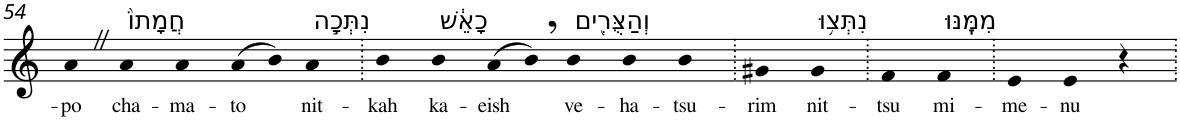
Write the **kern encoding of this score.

**kern	**text
*part1	*part1
*staff1	*staff1
*I"Piano	*
*I'Pno	*
!!LO:PB:g=z
*clefG2	*
*k[]	*
=54	=54
!	!LO:LY:b
4aZ	-po
!LO:TX:a:t=חֲמָתוֹ֙	!
!	!LO:LY:b
4a	cha-
!	!LO:LY:b
4a	-ma-
!	!LO:LY:b
(>8a	-to
8b)	.
!LO:TX:a:t=נִתְּכָ֣ה	!
!	!LO:LY:b
4a	nit-
=55.	=55.
!	!LO:LY:b
4b	-kah
!LO:TX:a:t=כָאֵ֔שׁ	!
!	!LO:LY:b
4b	ka-
!	!LO:LY:b
(>8a	-eish
8b,)	.
!LO:TX:a:t=וְהַצֻּרִ֖ים	!
!	!LO:LY:b
4b	ve-
!	!LO:LY:b
4b	-ha-
!	!LO:LY:b
4b	-tsu-
=56.	=56.
!	!LO:LY:b
4g#X	-rim
!LO:TX:a:t=נִתְּצ֥וּ	!
!	!LO:LY:b
4g#	nit-
=57.	=57.
!	!LO:LY:b
4f	-tsu
!LO:TX:a:t=מִמֶּֽנּוּ	!
!	!LO:LY:b
4f	mi-
=58.	=58.
!	!LO:LY:b
4e	-me-
!	!LO:LY:b
4e	-nu
4r	.
=.	=.
*-	*-
